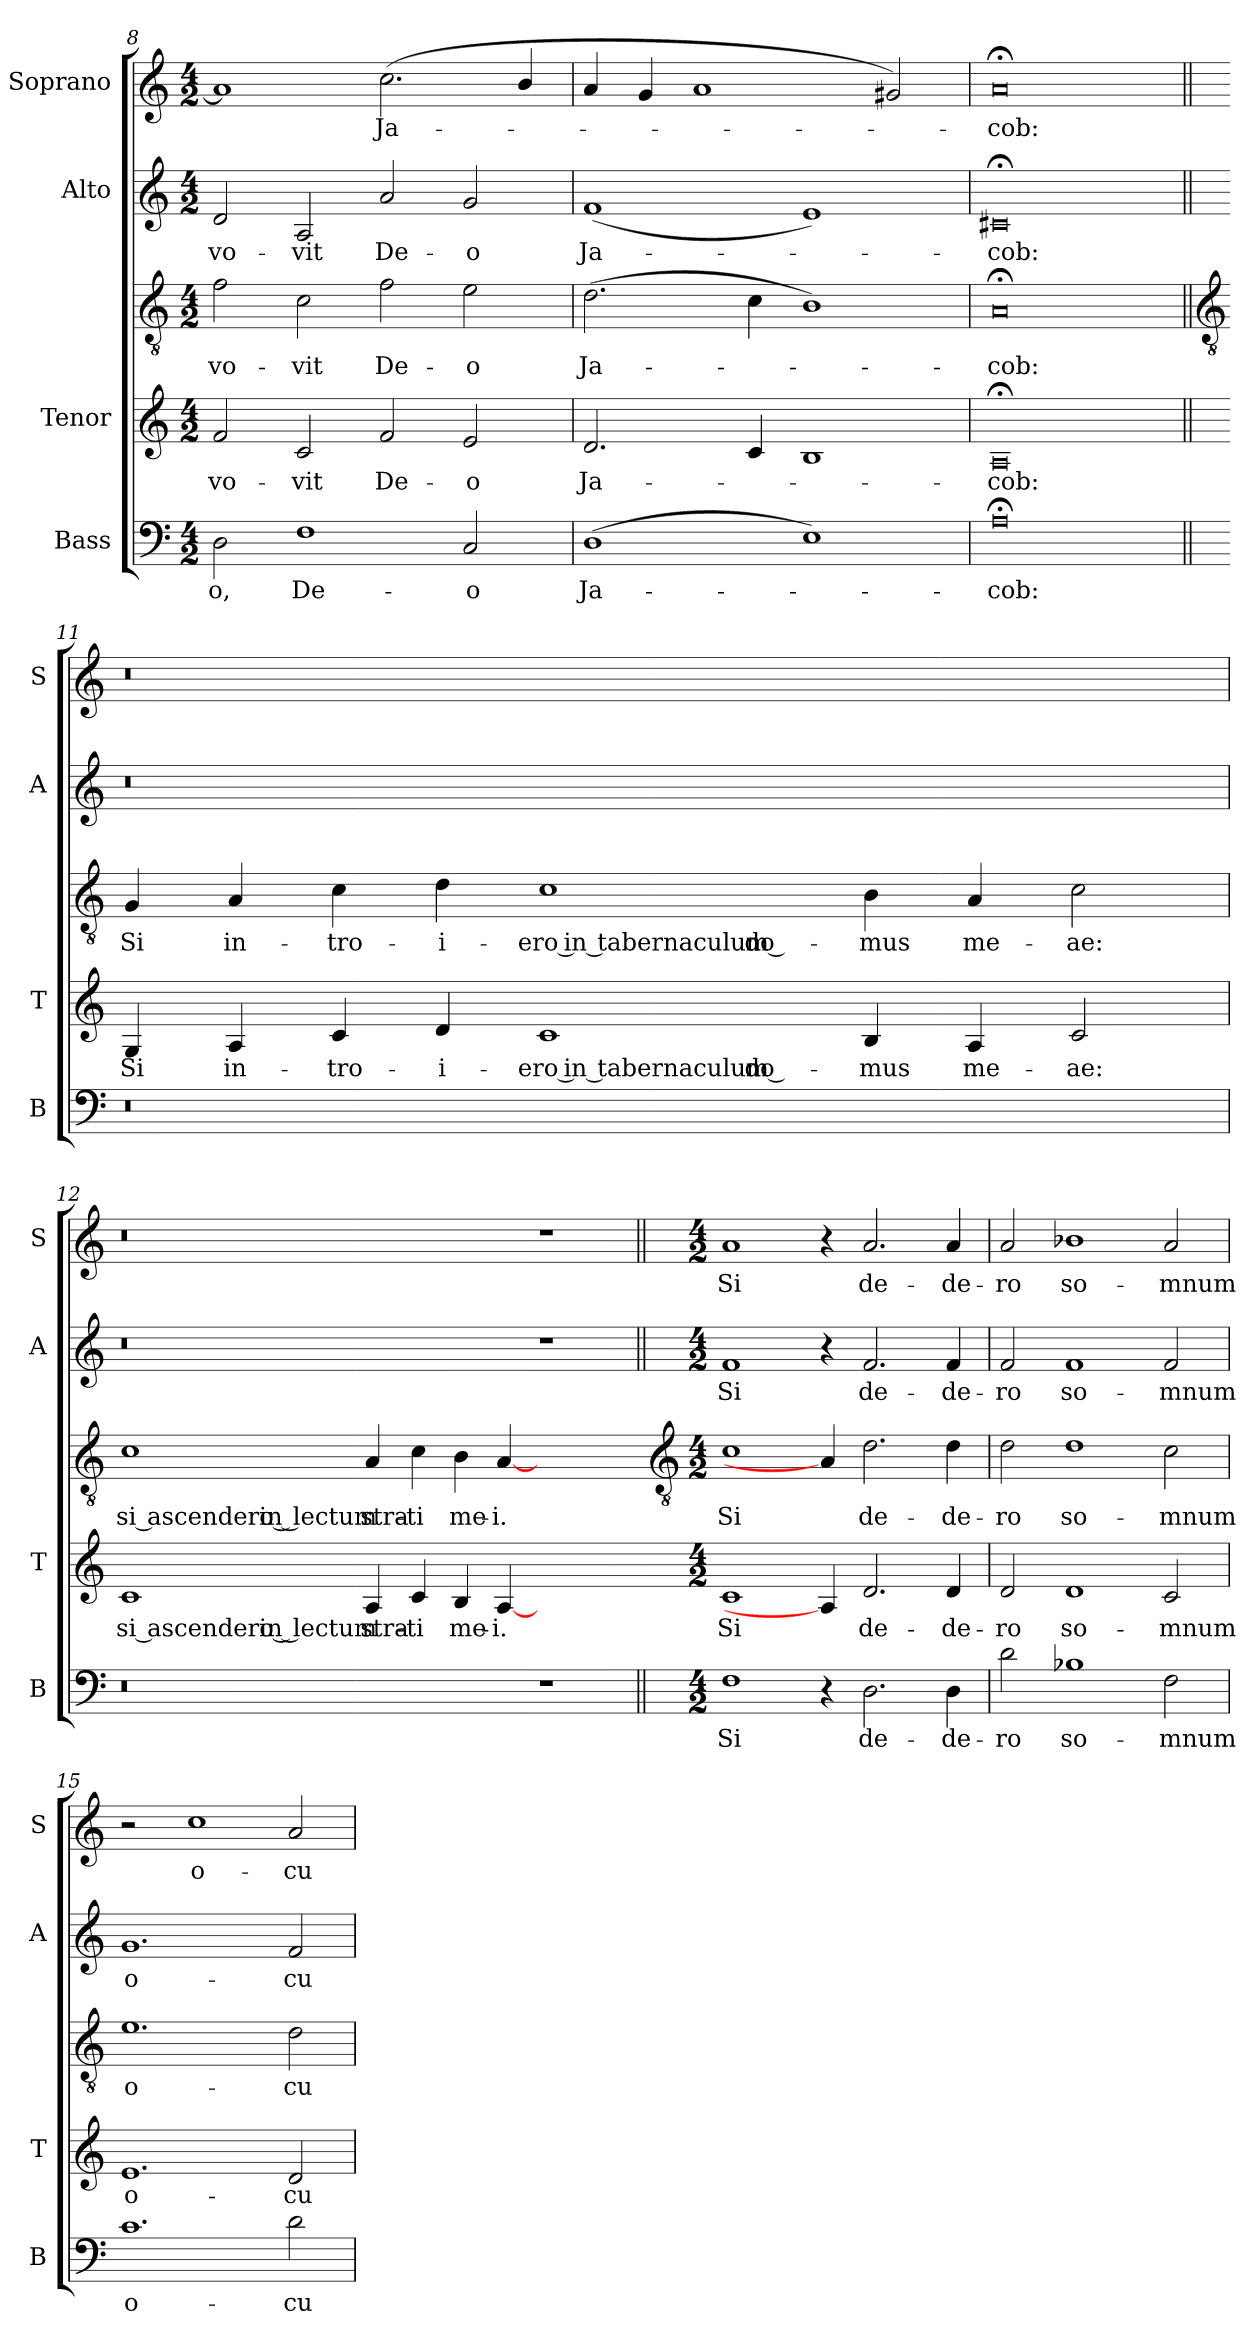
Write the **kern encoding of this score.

**kern	**text	**kern	**text	**kern	**text	**kern	**text	**kern	**text
*part4	*part4	*part3	*part3	*part3	*part3	*part2	*part2	*part1	*part1
*staff5	*staff5	*staff4	*staff4	*staff3	*staff3	*staff2	*staff2	*staff1	*staff1
*I"Bass	*	*I"Tenor	*	*	*	*I"Alto	*	*I"Soprano	*
*I'B	*	*I'T	*	*	*	*I'A	*	*I'S	*
*clefF4	*	*	*	*clefGv2	*	*clefG2	*	*clefG2	*
*k[]	*	*k[]	*	*k[]	*	*k[]	*	*k[]	*
*C:	*	*C:	*	*C:	*	*C:	*	*C:	*
*M4/2	*	*M4/2	*	*M4/2	*	*M4/2	*	*M4/2	*
=8	=8	=8	=8	=8	=8	=8	=8	=8	=8
!	!LO:LY:b	!	!LO:LY:b	!	!LO:LY:b	!	!LO:LY:b	!	!
2D	o,	2f	vo-	2f	vo-	2d	vo-	1a]	.
!	!LO:LY:b	!	!LO:LY:b	!	!LO:LY:b	!	!LO:LY:b	!	!
1F	De-	2c	-vit	2c	-vit	2A	-vit	.	.
!	!	!	!LO:LY:b	!	!LO:LY:b	!	!LO:LY:b	!	!LO:LY:b
.	.	2f	De-	2f	De-	2a	De-	(<2.cc	Ja-
!	!LO:LY:b	!	!LO:LY:b	!	!LO:LY:b	!	!LO:LY:b	!	!
2C	-o	2e	-o	2e	-o	2g	-o	.	.
.	.	.	.	.	.	.	.	4b/	.
=9	=9	=9	=9	=9	=9	=9	=9	=9	=9
!	!LO:LY:b	!	!LO:LY:b	!	!LO:LY:b	!	!LO:LY:b	!	!
(>1D	Ja-	2.d	Ja-	(>2.d	Ja-	(<1f	Ja-	4a	.
.	.	.	.	.	.	.	.	4g	.
.	.	.	.	.	.	.	.	1a	.
.	.	4c	.	4c	.	.	.	.	.
1E)	.	1B	.	1B)	.	1e)	.	.	.
.	.	.	.	.	.	.	.	2g#X)	.
=10	=10	=10	=10	=10	=10	=10	=10	=10	=10
!	!LO:LY:b	!	!LO:LY:b	!	!LO:LY:b	!	!LO:LY:b	!	!LO:LY:b
0A;<	cob:	0A;<	cob:	0A;<	cob:	0c#X;<	cob:	0a;<	cob:
!!LO:LB:g=z
=11||	=11||	=11||	=11||	=11||	=11||	=11||	=11||	=11||	=11||
*	*	*	*	*clefGv2	*	*	*	*	*
!	!	!	!LO:LY:b	!	!LO:LY:b	!	!	!	!
0r	.	4G	Si	4G	Si	0r	.	0r	.
!	!	!	!LO:LY:b	!	!LO:LY:b	!	!	!	!
.	.	4A	in-	4A	in-	.	.	.	.
!	!	!	!LO:LY:b	!	!LO:LY:b	!	!	!	!
.	.	4c	-tro-	4c	-tro-	.	.	.	.
!	!	!	!LO:LY:b	!	!LO:LY:b	!	!	!	!
.	.	4d	-i-	4d	-i-	.	.	.	.
!	!	!	!LO:LY:b	!	!LO:LY:b	!	!	!	!
.	.	1c	-ero in tabernaculum do-	1c	-ero in tabernaculum do-	.	.	.	.
!	!	!	!LO:LY:b	!	!LO:LY:b	!	!	!	!
1ryy	.	4B	-mus	4B	-mus	1ryy	.	1ryy	.
!	!	!	!LO:LY:b	!	!LO:LY:b	!	!	!	!
.	.	4A	me-	4A	me-	.	.	.	.
!	!	!	!LO:LY:b	!	!LO:LY:b	!	!	!	!
.	.	2c	-ae:	2c	-ae:	.	.	.	.
=12	=12	=12	=12	=12	=12	=12	=12	=12	=12
!	!	!	!LO:LY:b	!	!LO:LY:b	!	!	!	!
0r	.	1c	si ascendero in lectum	1c	si ascendero in lectum	0r	.	0r	.
!	!	!	!LO:LY:b	!	!LO:LY:b	!	!	!	!
.	.	4A	stra-	4A	stra-	.	.	.	.
!	!	!	!LO:LY:b	!	!LO:LY:b	!	!	!	!
.	.	4c	-ti	4c	-ti	.	.	.	.
!	!	!	!LO:LY:b	!	!LO:LY:b	!	!	!	!
.	.	4B	me-	4B	me-	.	.	.	.
!	!	!	!LO:LY:b	!	!LO:LY:b	!	!	!	!
.	.	[4A	-i.	[4A	-i.	.	.	.	.
1r	.	1ryy	.	1ryy	.	1r	.	1r	.
!!LO:LB:g=z
=13||	=13||	=13-	=13||	=13-	=13||	=13||	=13||	=13||	=13||
*	*	*	*	*clefGv2	*	*	*	*	*
*k[]	*	*	*	*	*	*k[]	*	*k[]	*
*C:	*	*	*	*	*	*C:	*	*C:	*
*M4/2	*	*M4/2	*	*M4/2	*	*M4/2	*	*M4/2	*
!	!LO:LY:b	!	!LO:LY:b	!	!LO:LY:b	!	!LO:LY:b	!	!LO:LY:b
1F	Si	1c	Si	1c	Si	1f	Si	1a	Si
4r	.	4A]	.	4A]	.	4r	.	4r	.
!	!LO:LY:b	!	!LO:LY:b	!	!LO:LY:b	!	!LO:LY:b	!	!LO:LY:b
2.D	de-	2.d	de-	2.d	de-	2.f	de-	2.a	de-
!	!LO:LY:b	!	!LO:LY:b	!	!LO:LY:b	!	!LO:LY:b	!	!LO:LY:b
4D	-de-	4d	-de-	4d	-de-	4f	-de-	4a	-de-
=14	=14	=14	=14	=14	=14	=14	=14	=14	=14
!	!LO:LY:b	!	!LO:LY:b	!	!LO:LY:b	!	!LO:LY:b	!	!LO:LY:b
2d	-ro	2d	-ro	2d	-ro	2f	-ro	2a	-ro
!	!LO:LY:b	!	!LO:LY:b	!	!LO:LY:b	!	!LO:LY:b	!	!LO:LY:b
1B-X	so-	1d	so-	1d	so-	1f	so-	1b-X	so-
!	!LO:LY:b	!	!LO:LY:b	!	!LO:LY:b	!	!LO:LY:b	!	!LO:LY:b
2F	-mnum	2c	-mnum	2c	-mnum	2f	-mnum	2a	-mnum
=15	=15	=15	=15	=15	=15	=15	=15	=15	=15
!	!LO:LY:b	!	!LO:LY:b	!	!LO:LY:b	!	!LO:LY:b	!	!
1.c	o-	1.e	o-	1.e	o-	1.g	o-	2r	.
!	!	!	!	!	!	!	!	!	!LO:LY:b
.	.	.	.	.	.	.	.	1cc	o-
!	!LO:LY:b	!	!LO:LY:b	!	!LO:LY:b	!	!LO:LY:b	!	!LO:LY:b
2d	-cu-	2d	-cu-	2d	-cu-	2f	-cu-	2a	-cu-
=	=	=	=	=	=	=	=	=	=
*-	*-	*-	*-	*-	*-	*-	*-	*-	*-
